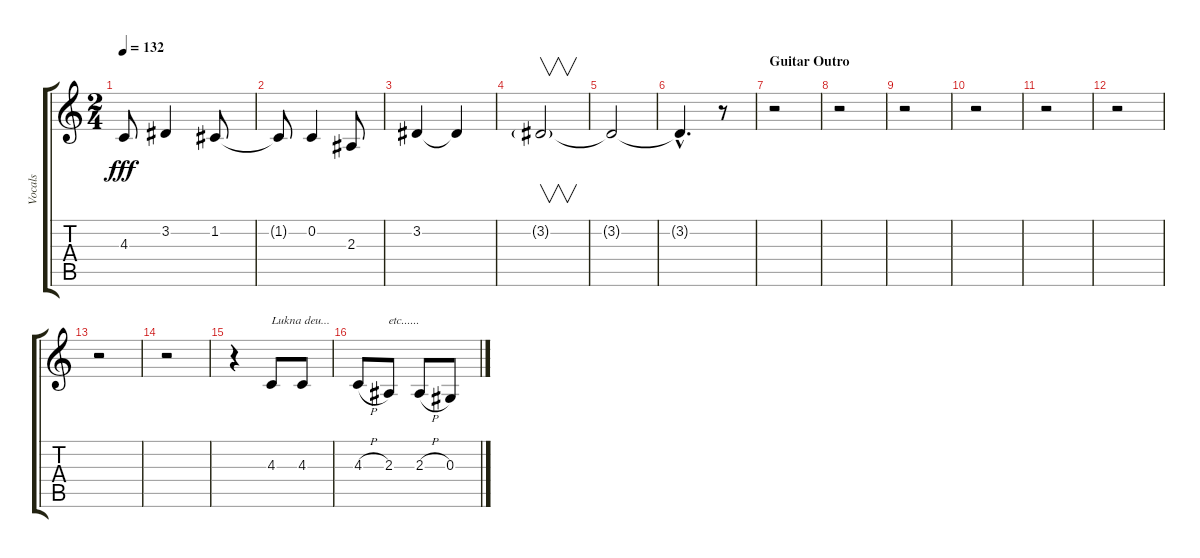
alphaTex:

\track ("Vocals" "Vocals") {instrument tenorsax}
\staff {score tabs}
\tuning (F4 C4 Ab3 Eb3 Bb2 F2) {hide}
\ts (2 4)
\tempo 132
\clef g2
\ks c
4.3.8{dy fff} 3.2.4 1.2.8 |
1.2{t}.8 0.2.4 2.3.8 |
3.2.4 3.2{t}.4 |
3.2{g}.2{v} |
3.2{t}.2 |
3.2{hac t}.4{d} r.8 |
\section ("" "Guitar Outro")
r.2 |
r.2 |
r.2 |
r.2 |
r.2 |
r.2 |
r.2 |
r.2 |
r.4{volume 16} 4.3.8{txt "Lukna deu..."} 4.3.8 |
4.3{h}.8 2.3.8{txt "etc......"} 2.3{h}.8 0.3.8
